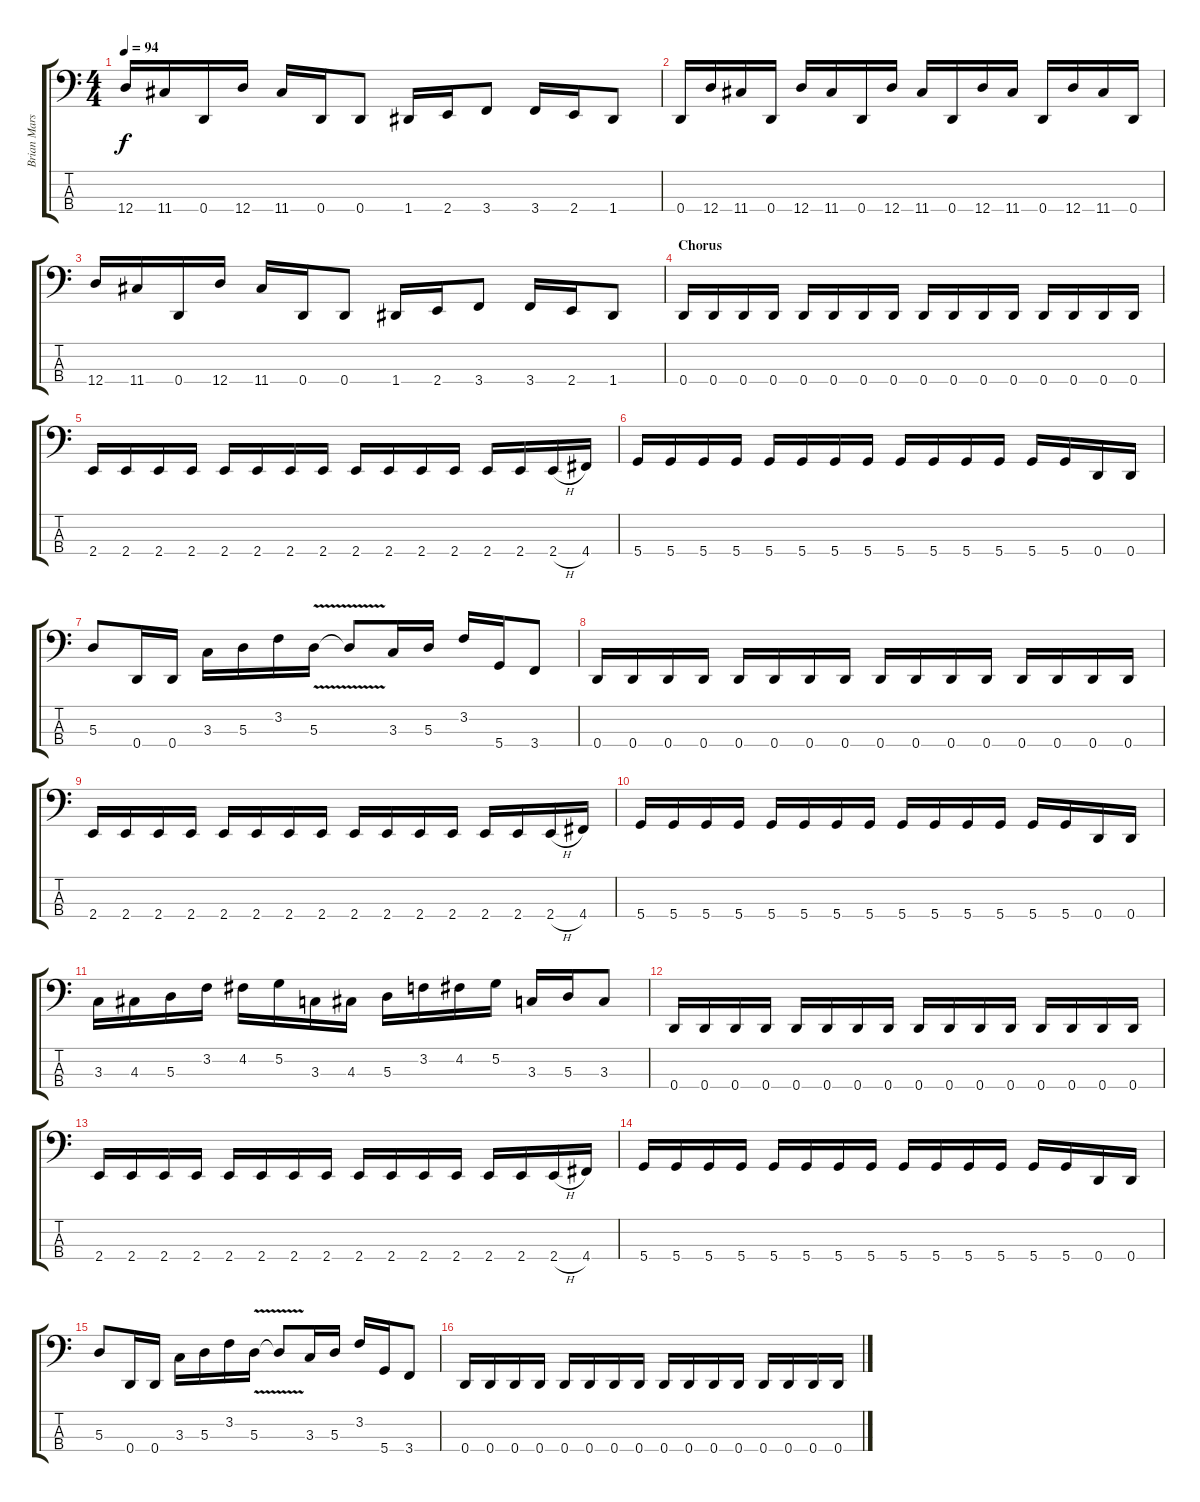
\track ("Brian Marshall" "Brian Mars") {instrument electricbasspick}
\staff {score tabs}
\tuning (G2 D2 A1 D1) {hide}
\ts (4 4)
\tempo 94
\clef f4
\ks c
12.4.16{dy f} 11.4.16 0.4.16 12.4.16 11.4.16 0.4.16 0.4.8 1.4.16 2.4.16 3.4.8 3.4.16 2.4.16 1.4.8 |
0.4.16 12.4.16 11.4.16 0.4.16 12.4.16 11.4.16 0.4.16 12.4.16 11.4.16 0.4.16 12.4.16 11.4.16 0.4.16 12.4.16 11.4.16 0.4.16 |
12.4.16 11.4.16 0.4.16 12.4.16 11.4.16 0.4.16 0.4.8 1.4.16 2.4.16 3.4.8 3.4.16 2.4.16 1.4.8 |
\section ("" "Chorus")
0.4.16 0.4.16 0.4.16 0.4.16 0.4.16 0.4.16 0.4.16 0.4.16 0.4.16 0.4.16 0.4.16 0.4.16 0.4.16 0.4.16 0.4.16 0.4.16 |
2.4.16 2.4.16 2.4.16 2.4.16 2.4.16 2.4.16 2.4.16 2.4.16 2.4.16 2.4.16 2.4.16 2.4.16 2.4.16 2.4.16 2.4{h}.16 4.4.16 |
5.4.16 5.4.16 5.4.16 5.4.16 5.4.16 5.4.16 5.4.16 5.4.16 5.4.16 5.4.16 5.4.16 5.4.16 5.4.16 5.4.16 0.4.16 0.4.16 |
5.3.8 0.4.16 0.4.16 3.3.16 5.3.16 3.2.16 5.3{v}.16 5.3{t}.8 3.3.16 5.3.16 3.2.16 5.4.16 3.4.8 |
0.4.16 0.4.16 0.4.16 0.4.16 0.4.16 0.4.16 0.4.16 0.4.16 0.4.16 0.4.16 0.4.16 0.4.16 0.4.16 0.4.16 0.4.16 0.4.16 |
2.4.16 2.4.16 2.4.16 2.4.16 2.4.16 2.4.16 2.4.16 2.4.16 2.4.16 2.4.16 2.4.16 2.4.16 2.4.16 2.4.16 2.4{h}.16 4.4.16 |
5.4.16 5.4.16 5.4.16 5.4.16 5.4.16 5.4.16 5.4.16 5.4.16 5.4.16 5.4.16 5.4.16 5.4.16 5.4.16 5.4.16 0.4.16 0.4.16 |
3.3.16 4.3.16 5.3.16 3.2.16 4.2.16 5.2.16 3.3.16 4.3.16 5.3.16 3.2.16 4.2.16 5.2.16 3.3.16 5.3.16 3.3.8 |
0.4.16 0.4.16 0.4.16 0.4.16 0.4.16 0.4.16 0.4.16 0.4.16 0.4.16 0.4.16 0.4.16 0.4.16 0.4.16 0.4.16 0.4.16 0.4.16 |
2.4.16 2.4.16 2.4.16 2.4.16 2.4.16 2.4.16 2.4.16 2.4.16 2.4.16 2.4.16 2.4.16 2.4.16 2.4.16 2.4.16 2.4{h}.16 4.4.16 |
5.4.16 5.4.16 5.4.16 5.4.16 5.4.16 5.4.16 5.4.16 5.4.16 5.4.16 5.4.16 5.4.16 5.4.16 5.4.16 5.4.16 0.4.16 0.4.16 |
5.3.8 0.4.16 0.4.16 3.3.16 5.3.16 3.2.16 5.3{v}.16 5.3{t}.8 3.3.16 5.3.16 3.2.16 5.4.16 3.4.8 |
0.4.16 0.4.16 0.4.16 0.4.16 0.4.16 0.4.16 0.4.16 0.4.16 0.4.16 0.4.16 0.4.16 0.4.16 0.4.16 0.4.16 0.4.16 0.4.16
